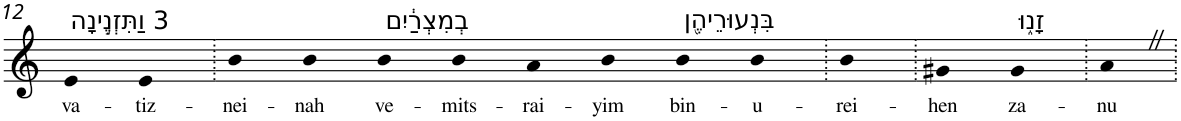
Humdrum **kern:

**kern	**text
*part1	*part1
*staff1	*staff1
*I"Piano	*
*I'Pno	*
!!LO:PB:g=z
*clefG2	*
*k[]	*
=12	=12
!LO:TX:a:t=3 וַתִּזְנֶ֣ינָה	!
!	!LO:LY:b
4e	va-
!	!LO:LY:b
4e	-tiz-
=13.	=13.
!	!LO:LY:b
4b	-nei-
!	!LO:LY:b
4b	-nah
!LO:TX:a:t=בְמִצְרַ֔יִם	!
!	!LO:LY:b
4b	ve-
!	!LO:LY:b
4b	-mits-
!	!LO:LY:b
4a	-rai-
!	!LO:LY:b
4b	-yim
!LO:TX:a:t=בִּנְעוּרֵיהֶ֖ן	!
!	!LO:LY:b
4b	bin-
!	!LO:LY:b
4b	-u-
=14.	=14.
!	!LO:LY:b
4b	-rei-
=15.	=15.
!	!LO:LY:b
4g#X	-hen
!LO:TX:a:t=זָנ֑וּ	!
!	!LO:LY:b
4g#	za-
=16.	=16.
!	!LO:LY:b
4aZ	-nu
=.	=.
*-	*-
